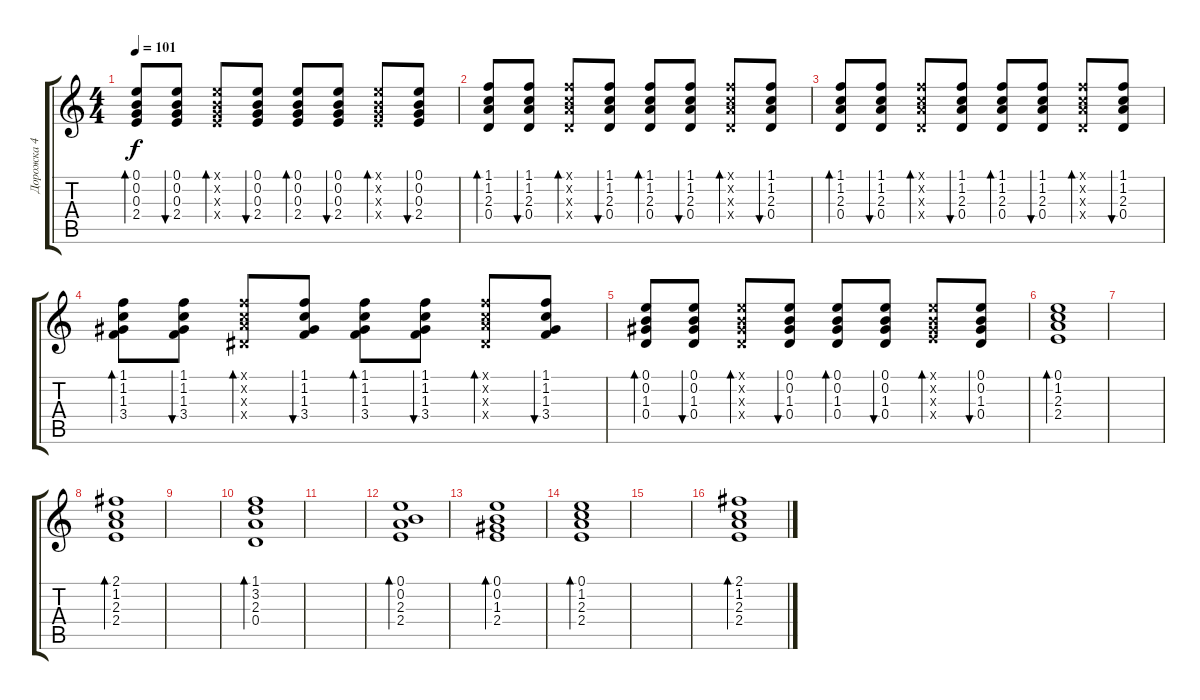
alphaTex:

\track ("Дорожка 4" "Дорожка 4") {instrument acousticguitarsteel}
\staff {score tabs}
\tuning (E4 B3 G3 D3 A2 E2) {hide}
\ts (4 4)
\tempo 101
\clef g2
\ks c
(0.1 0.2 0.3 2.4).8{bd 60 dy f} (0.1 0.2 0.3 2.4).8{bu 60} (0.1{x} 0.2{x} 0.3{x} 2.4{x}).8{bd 60} (0.1 0.2 0.3 2.4).8{bu 60} (0.1 0.2 0.3 2.4).8{bd 60} (0.1 0.2 0.3 2.4).8{bu 60} (0.1{x} 0.2{x} 0.3{x} 2.4{x}).8{bd 60} (0.1 0.2 0.3 2.4).8{bu 60} |
(1.1 1.2 2.3 0.4).8{bd 60} (1.1 1.2 2.3 0.4).8{bu 60} (1.1{x} 1.2{x} 2.3{x} 0.4{x}).8{bd 60} (1.1 1.2 2.3 0.4).8{bu 60} (1.1 1.2 2.3 0.4).8{bd 60} (1.1 1.2 2.3 0.4).8{bu 60} (1.1{x} 1.2{x} 2.3{x} 0.4{x}).8{bd 60} (1.1 1.2 2.3 0.4).8{bu 60} |
(1.1 1.2 2.3 0.4).8{bd 60} (1.1 1.2 2.3 0.4).8{bu 60} (1.1{x} 1.2{x} 2.3{x} 0.4{x}).8{bd 60} (1.1 1.2 2.3 0.4).8{bu 60} (1.1 1.2 2.3 0.4).8{bd 60} (1.1 1.2 2.3 0.4).8{bu 60} (1.1{x} 1.2{x} 2.3{x} 0.4{x}).8{bd 60} (1.1 1.2 2.3 0.4).8{bu 60} |
(1.1 1.2 1.3 3.4).8{bd 60} (1.1 1.2 1.3 3.4).8{bu 60} (1.1{x} 1.2{x} 2.3{x} 1.4{x}).8{bd 60} (1.1 1.2 1.3 3.4).8{bu 60} (1.1 1.2 1.3 3.4).8{bd 60} (1.1 1.2 1.3 3.4).8{bu 60} (1.1{x} 1.2{x} 2.3{x} 1.4{x}).8{bd 60} (1.1 1.2 1.3 3.4).8{bu 60} |
(0.1 0.2 1.3 0.4).8{bd 60} (0.1 0.2 1.3 0.4).8{bu 60} (0.1{x} 0.2{x} 1.3{x} 0.4{x}).8{bd 60} (0.1 0.2 1.3 0.4).8{bu 60} (0.1 0.2 1.3 0.4).8{bd 60} (0.1 0.2 1.3 0.4).8{bu 60} (0.1{x} 0.2{x} 1.3{x} 2.4{x}).8{bd 60} (0.1 0.2 1.3 0.4).8{bu 60} |
(0.1 1.2 2.3 2.4).1{bd 240 volume 13 balance 12 instrument acousticguitarsteel} |
|
(2.1 1.2 2.3 2.4).1{bd 240} |
|
(1.1 3.2 2.3 0.4).1{bd 240} |
|
(0.1 0.2 2.3 2.4).1{bd 240} |
(0.1 0.2 1.3 2.4).1{bd 240} |
(0.1 1.2 2.3 2.4).1{bd 240} |
|
(2.1 1.2 2.3 2.4).1{bd 240}
